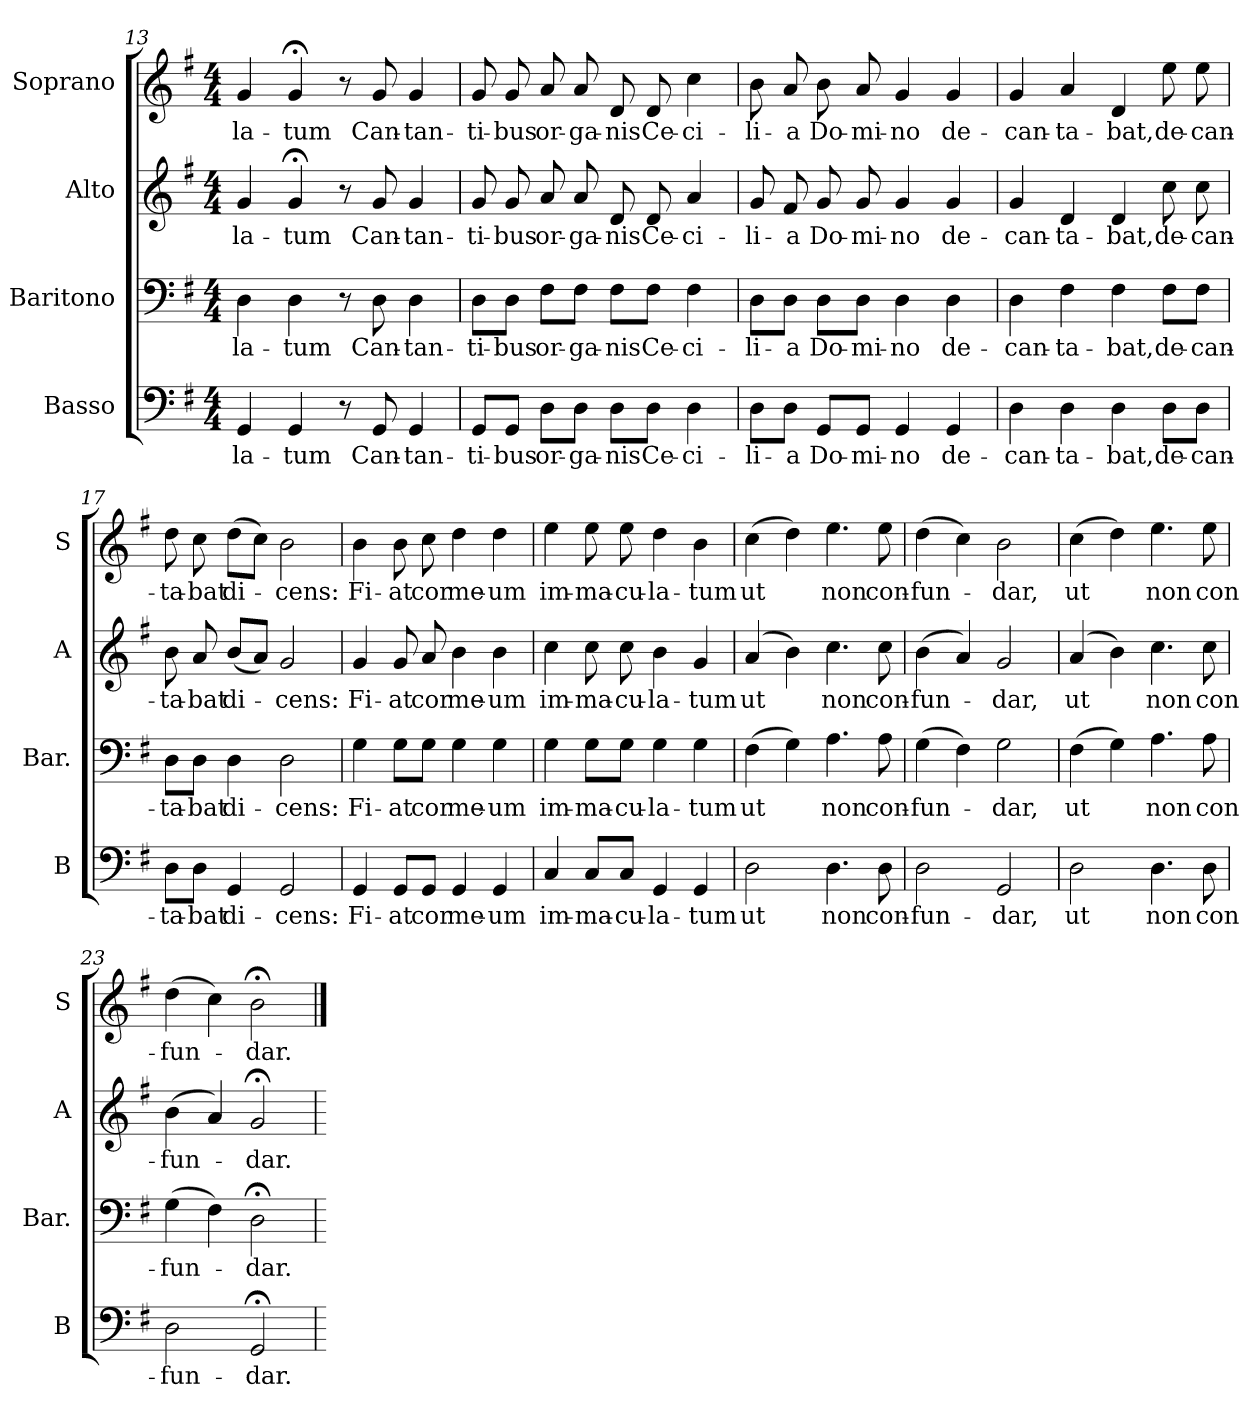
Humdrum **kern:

**kern	**text	**kern	**text	**kern	**text	**kern	**text
*part4	*part4	*part3	*part3	*part2	*part2	*part1	*part1
*staff4	*staff4	*staff3	*staff3	*staff2	*staff2	*staff1	*staff1
*I"Basso	*	*I"Baritono	*	*I"Alto	*	*I"Soprano	*
*I'B	*	*I'Bar.	*	*I'A	*	*I'S	*
!!LO:LB:g=z
*clefF4	*	*clefF4	*	*clefG2	*	*clefG2	*
*k[f#]	*	*k[f#]	*	*k[f#]	*	*k[f#]	*
*G:	*	*G:	*	*G:	*	*G:	*
*M4/4	*	*M4/4	*	*M4/4	*	*M4/4	*
=13	=13	=13	=13	=13	=13	=13	=13
!	!LO:LY:b:cj	!	!LO:LY:b:cj	!	!LO:LY:b:cj	!	!LO:LY:b:cj
4GG/	-la-	4D\	-la-	4g/	-la-	4g/	-la-
!	!LO:LY:b:cj	!	!LO:LY:b:cj	!	!LO:LY:b:cj	!	!LO:LY:b:cj
4GG/	-tum	4D\	-tum	4g;</	-tum	4g;</	-tum
8r	.	8r	.	8r	.	8r	.
!	!LO:LY:b	!	!LO:LY:b	!	!LO:LY:b	!	!LO:LY:b
8GG/	Can-	8D\	Can-	8g/	Can-	8g/	Can-
!	!LO:LY:b:rj	!	!LO:LY:b:rj	!	!LO:LY:b:rj	!	!LO:LY:b:rj
4GG/	-tan-	4D\	-tan-	4g/	-tan-	4g/	-tan-
=14	=14	=14	=14	=14	=14	=14	=14
!	!LO:LY:b:cj	!	!LO:LY:b:cj	!	!LO:LY:b:cj	!	!LO:LY:b:cj
8GG/L	-ti-	8D\L	-ti-	8g/	-ti-	8g/	-ti-
!	!LO:LY:b:cj	!	!LO:LY:b:cj	!	!LO:LY:b:cj	!	!LO:LY:b:cj
8GG/J	-bus	8D\J	-bus	8g/	-bus	8g/	-bus
!	!LO:LY:b:cj	!	!LO:LY:b:cj	!	!LO:LY:b:cj	!	!LO:LY:b:cj
8D\L	or-	8F#\L	or-	8a/	or-	8a/	or-
!	!LO:LY:b:cj	!	!LO:LY:b:cj	!	!LO:LY:b:cj	!	!LO:LY:b:cj
8D\J	-ga-	8F#\J	-ga-	8a/	-ga-	8a/	-ga-
!	!LO:LY:b:cj	!	!LO:LY:b:cj	!	!LO:LY:b:cj	!	!LO:LY:b:cj
8D\L	-nis	8F#\L	-nis	8d/	-nis	8d/	-nis
!	!LO:LY:b:cj	!	!LO:LY:b:cj	!	!LO:LY:b:cj	!	!LO:LY:b:cj
8D\J	Ce-	8F#\J	Ce-	8d/	Ce-	8d/	Ce-
!	!LO:LY:b:cj	!	!LO:LY:b:cj	!	!LO:LY:b:cj	!	!LO:LY:b:cj
4D\	-ci-	4F#\	-ci-	4a/	-ci-	4cc\	-ci-
=15	=15	=15	=15	=15	=15	=15	=15
!	!LO:LY:b:cj	!	!LO:LY:b:cj	!	!LO:LY:b:cj	!	!LO:LY:b:cj
8D\L	-li-	8D\L	-li-	8g/	-li-	8b\	-li-
!	!LO:LY:b:cj	!	!LO:LY:b:cj	!	!LO:LY:b:cj	!	!LO:LY:b:cj
8D\J	-a	8D\J	-a	8f#/	-a	8a/	-a
!	!LO:LY:b:cj	!	!LO:LY:b:cj	!	!LO:LY:b:cj	!	!LO:LY:b:cj
8GG/L	Do-	8D\L	Do-	8g/	Do-	8b\	Do-
!	!LO:LY:b:cj	!	!LO:LY:b:cj	!	!LO:LY:b:cj	!	!LO:LY:b:cj
8GG/J	-mi-	8D\J	-mi-	8g/	-mi-	8a/	-mi-
!	!LO:LY:b:cj	!	!LO:LY:b:cj	!	!LO:LY:b:cj	!	!LO:LY:b:cj
4GG/	-no	4D\	-no	4g/	-no	4g/	-no
!	!LO:LY:b:cj	!	!LO:LY:b:cj	!	!LO:LY:b:cj	!	!LO:LY:b:cj
4GG/	de-	4D\	de-	4g/	de-	4g/	de-
!!LO:LB:g=z
=16	=16	=16	=16	=16	=16	=16	=16
!	!LO:LY:b:cj	!	!LO:LY:b:cj	!	!LO:LY:b:cj	!	!LO:LY:b:cj
4D\	-can-	4D\	-can-	4g/	-can-	4g/	-can-
!	!LO:LY:b:cj	!	!LO:LY:b:cj	!	!LO:LY:b:cj	!	!LO:LY:b:cj
4D\	-ta-	4F#\	-ta-	4d/	-ta-	4a/	-ta-
!	!LO:LY:b:cj	!	!LO:LY:b:cj	!	!LO:LY:b:cj	!	!LO:LY:b:cj
4D\	-bat,	4F#\	-bat,	4d/	-bat,	4d/	-bat,
!	!LO:LY:b:cj	!	!LO:LY:b:cj	!	!LO:LY:b:cj	!	!LO:LY:b:cj
8D\L	de-	8F#\L	de-	8cc\	de-	8ee\	de-
!	!LO:LY:b:cj	!	!LO:LY:b:cj	!	!LO:LY:b:cj	!	!LO:LY:b:cj
8D\J	-can-	8F#\J	-can-	8cc\	-can-	8ee\	-can-
=17	=17	=17	=17	=17	=17	=17	=17
!	!LO:LY:b:cj	!	!LO:LY:b:cj	!	!LO:LY:b:cj	!	!LO:LY:b:cj
8D\L	-ta-	8D\L	-ta-	8b\	-ta-	8dd\	-ta-
!	!LO:LY:b:cj	!	!LO:LY:b:cj	!	!LO:LY:b:cj	!	!LO:LY:b:cj
8D\J	-bat	8D\J	-bat	8a/	-bat	8cc\	-bat
!	!LO:LY:b:cj	!	!LO:LY:b:cj	!	!LO:LY:b:cj	!	!LO:LY:b:cj
4GG/	di-	4D\	di-	(<8b/L	di-	(>8dd\L	di-
.	.	.	.	8a/J)	.	8cc\J)	.
!	!LO:LY:b:cj	!	!LO:LY:b:cj	!	!LO:LY:b:cj	!	!LO:LY:b:cj
2GG/	-cens:	2D\	-cens:	2g/	-cens:	2b\	-cens:
=18	=18	=18	=18	=18	=18	=18	=18
!	!LO:LY:b:cj	!	!LO:LY:b:cj	!	!LO:LY:b:cj	!	!LO:LY:b:cj
4GG/	Fi-	4G\	Fi-	4g/	Fi-	4b\	Fi-
!	!LO:LY:b:cj	!	!LO:LY:b:cj	!	!LO:LY:b:cj	!	!LO:LY:b:cj
8GG/L	-at	8G\L	-at	8g/	-at	8b\	-at
!	!LO:LY:b:cj	!	!LO:LY:b:cj	!	!LO:LY:b:cj	!	!LO:LY:b:cj
8GG/J	cor	8G\J	cor	8a/	cor	8cc\	cor
!	!LO:LY:b:cj	!	!LO:LY:b:cj	!	!LO:LY:b:cj	!	!LO:LY:b:cj
4GG/	me-	4G\	me-	4b\	me-	4dd\	me-
!	!LO:LY:b:cj	!	!LO:LY:b:cj	!	!LO:LY:b:cj	!	!LO:LY:b:cj
4GG/	-um	4G\	-um	4b\	-um	4dd\	-um
!!LO:PB:g=z
=19	=19	=19	=19	=19	=19	=19	=19
!	!LO:LY:b:cj	!	!LO:LY:b:cj	!	!LO:LY:b:cj	!	!LO:LY:b:cj
4C/	im-	4G\	im-	4cc\	im-	4ee\	im-
!	!LO:LY:b:cj	!	!LO:LY:b:cj	!	!LO:LY:b:cj	!	!LO:LY:b:cj
8C/L	-ma-	8G\L	-ma-	8cc\	-ma-	8ee\	-ma-
!	!LO:LY:b:cj	!	!LO:LY:b:cj	!	!LO:LY:b:cj	!	!LO:LY:b:cj
8C/J	-cu-	8G\J	-cu-	8cc\	-cu-	8ee\	-cu-
!	!LO:LY:b:cj	!	!LO:LY:b:cj	!	!LO:LY:b:cj	!	!LO:LY:b:cj
4GG/	-la-	4G\	-la-	4b\	-la-	4dd\	-la-
!	!LO:LY:b:cj	!	!LO:LY:b:cj	!	!LO:LY:b:cj	!	!LO:LY:b:cj
4GG/	-tum	4G\	-tum	4g/	-tum	4b\	-tum
=20	=20	=20	=20	=20	=20	=20	=20
!	!LO:LY:b:cj	!	!LO:LY:b:cj	!	!LO:LY:b:cj	!	!LO:LY:b:cj
2D\	ut	(>4F#\	ut	(>4a/	ut	(>4cc\	ut
.	.	4G\)	.	4b\)	.	4dd\)	.
!	!LO:LY:b:cj	!	!LO:LY:b:cj	!	!LO:LY:b:cj	!	!LO:LY:b:cj
4.D\	non	4.A\	non	4.cc\	non	4.ee\	non
!	!LO:LY:b:cj	!	!LO:LY:b:cj	!	!LO:LY:b:cj	!	!LO:LY:b:cj
8D\	con-	8A\	con-	8cc\	con-	8ee\	con-
=21	=21	=21	=21	=21	=21	=21	=21
!	!LO:LY:b:cj	!	!LO:LY:b:cj	!	!LO:LY:b:cj	!	!LO:LY:b:cj
2D\	-fun-	(>4G\	-fun-	(>4b\	-fun-	(>4dd\	-fun-
.	.	4F#\)	.	4a/)	.	4cc\)	.
!	!LO:LY:b:cj	!	!LO:LY:b:cj	!	!LO:LY:b:cj	!	!LO:LY:b:cj
2GG/	-dar,	2G\	-dar,	2g/	-dar,	2b\	-dar,
!!LO:LB:g=z
=22	=22	=22	=22	=22	=22	=22	=22
!	!LO:LY:b:cj	!	!LO:LY:b:cj	!	!LO:LY:b:cj	!	!LO:LY:b:cj
2D\	ut	(>4F#\	ut	(>4a/	ut	(>4cc\	ut
.	.	4G\)	.	4b\)	.	4dd\)	.
!	!LO:LY:b:cj	!	!LO:LY:b:cj	!	!LO:LY:b:cj	!	!LO:LY:b:cj
4.D\	non	4.A\	non	4.cc\	non	4.ee\	non
!	!LO:LY:b:cj	!	!LO:LY:b:cj	!	!LO:LY:b:cj	!	!LO:LY:b:cj
8D\	con-	8A\	con-	8cc\	con-	8ee\	con-
=23	=23	=23	=23	=23	=23	=23	=23
!	!LO:LY:b:cj	!	!LO:LY:b:cj	!	!LO:LY:b:cj	!	!LO:LY:b:cj
2D\	-fun-	(>4G\	-fun-	(>4b\	-fun-	(>4dd\	-fun-
.	.	4F#\)	.	4a/)	.	4cc\)	.
!	!LO:LY:b:cj	!	!LO:LY:b:cj	!	!LO:LY:b:cj	!	!LO:LY:b:cj
2GG;</	-dar.	2D;<\	-dar.	2g;</	-dar.	2b;<\	-dar.
=	==	=	==	=	==	==	==
*-	*-	*-	*-	*-	*-	*-	*-
